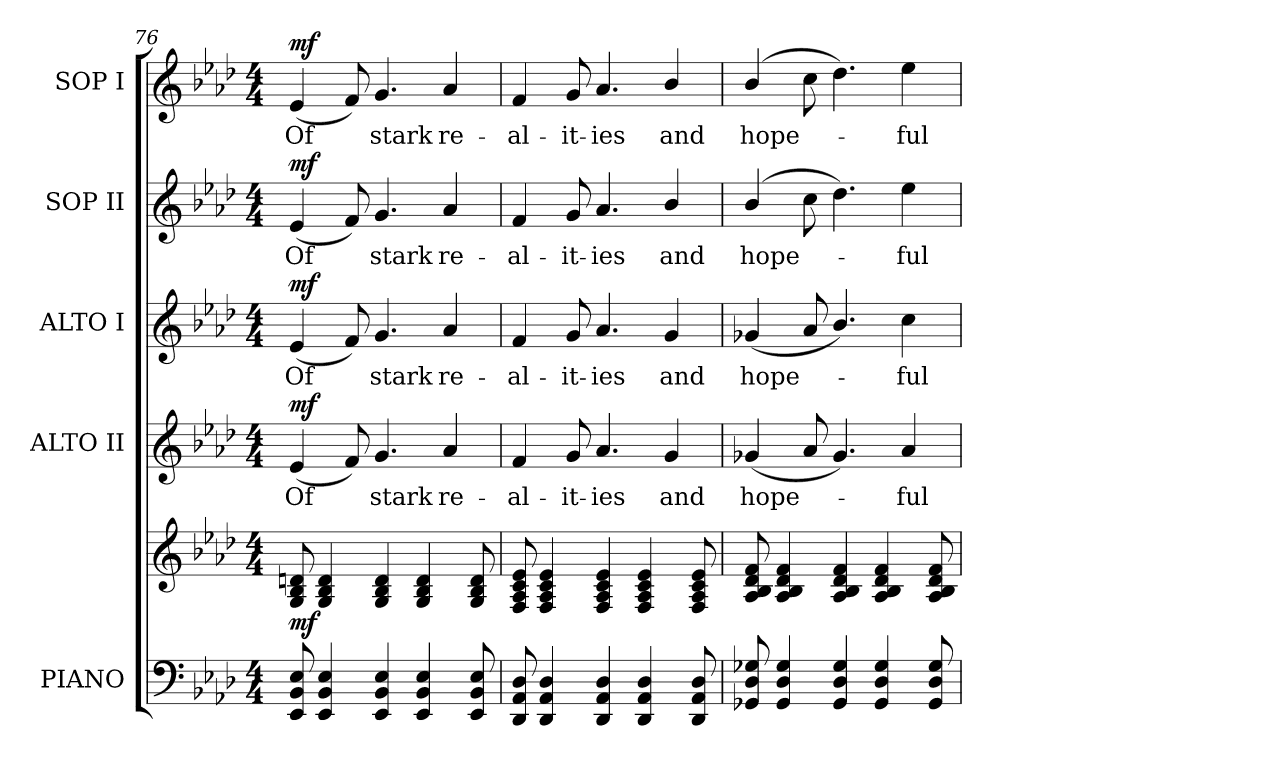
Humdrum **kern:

**kern	**kern	**dynam	**kern	**text	**dynam	**kern	**text	**dynam	**kern	**text	**dynam	**kern	**text	**dynam
*part5	*part5	*part5	*part4	*part4	*part4	*part3	*part3	*part3	*part2	*part2	*part2	*part1	*part1	*part1
*staff6	*staff5	*staff5/6	*staff4	*staff4	*staff4	*staff3	*staff3	*staff3	*staff2	*staff2	*staff2	*staff1	*staff1	*staff1
*I"PIANO	*	*	*I"ALTO II	*	*	*I"ALTO I	*	*	*I"SOP II	*	*	*I"SOP I	*	*
*I'Pno.	*	*	*I'A.	*	*	*I'A.	*	*	*I'S.	*	*	*I'S.	*	*
*clefF4	*clefG2	*	*clefG2	*	*	*clefG2	*	*	*clefG2	*	*	*clefG2	*	*
*k[b-e-a-d-]	*k[b-e-a-d-]	*	*k[b-e-a-d-]	*	*	*k[b-e-a-d-]	*	*	*k[b-e-a-d-]	*	*	*k[b-e-a-d-]	*	*
*f:	*f:	*	*f:	*	*	*f:	*	*	*f:	*	*	*f:	*	*
*M4/4	*M4/4	*	*M4/4	*	*	*M4/4	*	*	*M4/4	*	*	*M4/4	*	*
=76	=76	=76	=76	=76	=76	=76	=76	=76	=76	=76	=76	=76	=76	=76
!	!	!	!	!LO:LY:b:color=#000000	!	!	!	!	!	!	!	!	!	!
!	!	!	!	!	!	!	!LO:LY:b:color=#000000	!	!	!	!	!	!	!
!	!	!	!	!	!	!	!	!	!	!LO:LY:b:color=#000000	!	!	!	!
!	!	!	!	!	!	!	!	!	!	!	!	!	!LO:LY:b:color=#000000	!
8EE-i/ 8BB-i 8E-i	8Gi/ 8B-i 8dni	mf	(4e-i/	Of	mf	(4e-i/	Of	mf	(4e-i/	Of	mf	(4e-i/	Of	mf
4EE-i/ 4BB-i 4E-i	4Gi/ 4B-i 4di	.	.	.	.	.	.	.	.	.	.	.	.	.
.	.	.	8fi/)	.	.	8fi/)	.	.	8fi/)	.	.	8fi/)	.	.
!	!	!	!	!LO:LY:b:color=#000000	!	!	!	!	!	!	!	!	!	!
!	!	!	!	!	!	!	!LO:LY:b:color=#000000	!	!	!	!	!	!	!
!	!	!	!	!	!	!	!	!	!	!LO:LY:b:color=#000000	!	!	!	!
!	!	!	!	!	!	!	!	!	!	!	!	!	!LO:LY:b:color=#000000	!
4EE-i/ 4BB-i 4E-i	4Gi/ 4B-i 4di	.	4.gi/	stark	.	4.gi/	stark	.	4.gi/	stark	.	4.gi/	stark	.
4EE-i/ 4BB-i 4E-i	4Gi/ 4B-i 4di	.	.	.	.	.	.	.	.	.	.	.	.	.
!	!	!	!	!LO:LY:b:color=#000000	!	!	!	!	!	!	!	!	!	!
!	!	!	!	!	!	!	!LO:LY:b:color=#000000	!	!	!	!	!	!	!
!	!	!	!	!	!	!	!	!	!	!LO:LY:b:color=#000000	!	!	!	!
!	!	!	!	!	!	!	!	!	!	!	!	!	!LO:LY:b:color=#000000	!
.	.	.	4a-i/	re-	.	4a-i/	re-	.	4a-i/	re-	.	4a-i/	re-	.
8EE-i/ 8BB-i 8E-i	8Gi/ 8B-i 8di	.	.	.	.	.	.	.	.	.	.	.	.	.
=77	=77	=77	=77	=77	=77	=77	=77	=77	=77	=77	=77	=77	=77	=77
!	!	!	!	!LO:LY:b:color=#000000	!	!	!	!	!	!	!	!	!	!
!	!	!	!	!	!	!	!LO:LY:b:color=#000000	!	!	!	!	!	!	!
!	!	!	!	!	!	!	!	!	!	!LO:LY:b:color=#000000	!	!	!	!
!	!	!	!	!	!	!	!	!	!	!	!	!	!LO:LY:b:color=#000000	!
8DD-i/ 8AA-i 8D-i	8Fi/ 8A-i 8ci 8e-i	.	4fi/	-al-	.	4fi/	-al-	.	4fi/	-al-	.	4fi/	-al-	.
4DD-i/ 4AA-i 4D-i	4Fi/ 4A-i 4ci 4e-i	.	.	.	.	.	.	.	.	.	.	.	.	.
!	!	!	!	!LO:LY:b:color=#000000	!	!	!	!	!	!	!	!	!	!
!	!	!	!	!	!	!	!LO:LY:b:color=#000000	!	!	!	!	!	!	!
!	!	!	!	!	!	!	!	!	!	!LO:LY:b:color=#000000	!	!	!	!
!	!	!	!	!	!	!	!	!	!	!	!	!	!LO:LY:b:color=#000000	!
.	.	.	8gi/	-it-	.	8gi/	-it-	.	8gi/	-it-	.	8gi/	-it-	.
!	!	!	!	!LO:LY:b:color=#000000	!	!	!	!	!	!	!	!	!	!
!	!	!	!	!	!	!	!LO:LY:b:color=#000000	!	!	!	!	!	!	!
!	!	!	!	!	!	!	!	!	!	!LO:LY:b:color=#000000	!	!	!	!
!	!	!	!	!	!	!	!	!	!	!	!	!	!LO:LY:b:color=#000000	!
4DD-i/ 4AA-i 4D-i	4Fi/ 4A-i 4ci 4e-i	.	4.a-i/	-ies	.	4.a-i/	-ies	.	4.a-i/	-ies	.	4.a-i/	-ies	.
4DD-i/ 4AA-i 4D-i	4Fi/ 4A-i 4ci 4e-i	.	.	.	.	.	.	.	.	.	.	.	.	.
!	!	!	!	!LO:LY:b:color=#000000	!	!	!	!	!	!	!	!	!	!
!	!	!	!	!	!	!	!LO:LY:b:color=#000000	!	!	!	!	!	!	!
!	!	!	!	!	!	!	!	!	!	!LO:LY:b:color=#000000	!	!	!	!
!	!	!	!	!	!	!	!	!	!	!	!	!	!LO:LY:b:color=#000000	!
.	.	.	4gi/	and	.	4gi/	and	.	4b-i/	and	.	4b-i/	and	.
8DD-i/ 8AA-i 8D-i	8Fi/ 8A-i 8ci 8e-i	.	.	.	.	.	.	.	.	.	.	.	.	.
!!LO:LB:g=z
=78	=78	=78	=78	=78	=78	=78	=78	=78	=78	=78	=78	=78	=78	=78
!	!	!	!	!LO:LY:b:color=#000000	!	!	!	!	!	!	!	!	!	!
!	!	!	!	!	!	!	!LO:LY:b:color=#000000	!	!	!	!	!	!	!
!	!	!	!	!	!	!	!	!	!	!LO:LY:b:color=#000000	!	!	!	!
!	!	!	!	!	!	!	!	!	!	!	!	!	!LO:LY:b:color=#000000	!
8GG-Xi/ 8D-i 8G-Xi	8A-i/ 8B-i 8d-i 8fi	.	(4g-Xi/	hope-	.	(4g-Xi/	hope-	.	(4b-i/	hope-	.	(4b-i/	hope-	.
4GG-i/ 4D-i 4G-i	4A-i/ 4B-i 4d-i 4fi	.	.	.	.	.	.	.	.	.	.	.	.	.
.	.	.	8a-i/	.	.	8a-i/	.	.	8cci\	.	.	8cci\	.	.
4GG-i/ 4D-i 4G-i	4A-i/ 4B-i 4d-i 4fi	.	4.g-i/)	.	.	4.b-i/)	.	.	4.dd-i\)	.	.	4.dd-i\)	.	.
4GG-i/ 4D-i 4G-i	4A-i/ 4B-i 4d-i 4fi	.	.	.	.	.	.	.	.	.	.	.	.	.
!	!	!	!	!LO:LY:b:color=#000000	!	!	!	!	!	!	!	!	!	!
!	!	!	!	!	!	!	!LO:LY:b:color=#000000	!	!	!	!	!	!	!
!	!	!	!	!	!	!	!	!	!	!LO:LY:b:color=#000000	!	!	!	!
!	!	!	!	!	!	!	!	!	!	!	!	!	!LO:LY:b:color=#000000	!
.	.	.	4a-i/	-ful	.	4cci\	-ful	.	4ee-i\	-ful	.	4ee-i\	-ful	.
8GG-i/ 8D-i 8G-i	8A-i/ 8B-i 8d-i 8fi	.	.	.	.	.	.	.	.	.	.	.	.	.
=	=	=	=	=	=	=	=	=	=	=	=	=	=	=
*-	*-	*-	*-	*-	*-	*-	*-	*-	*-	*-	*-	*-	*-	*-
